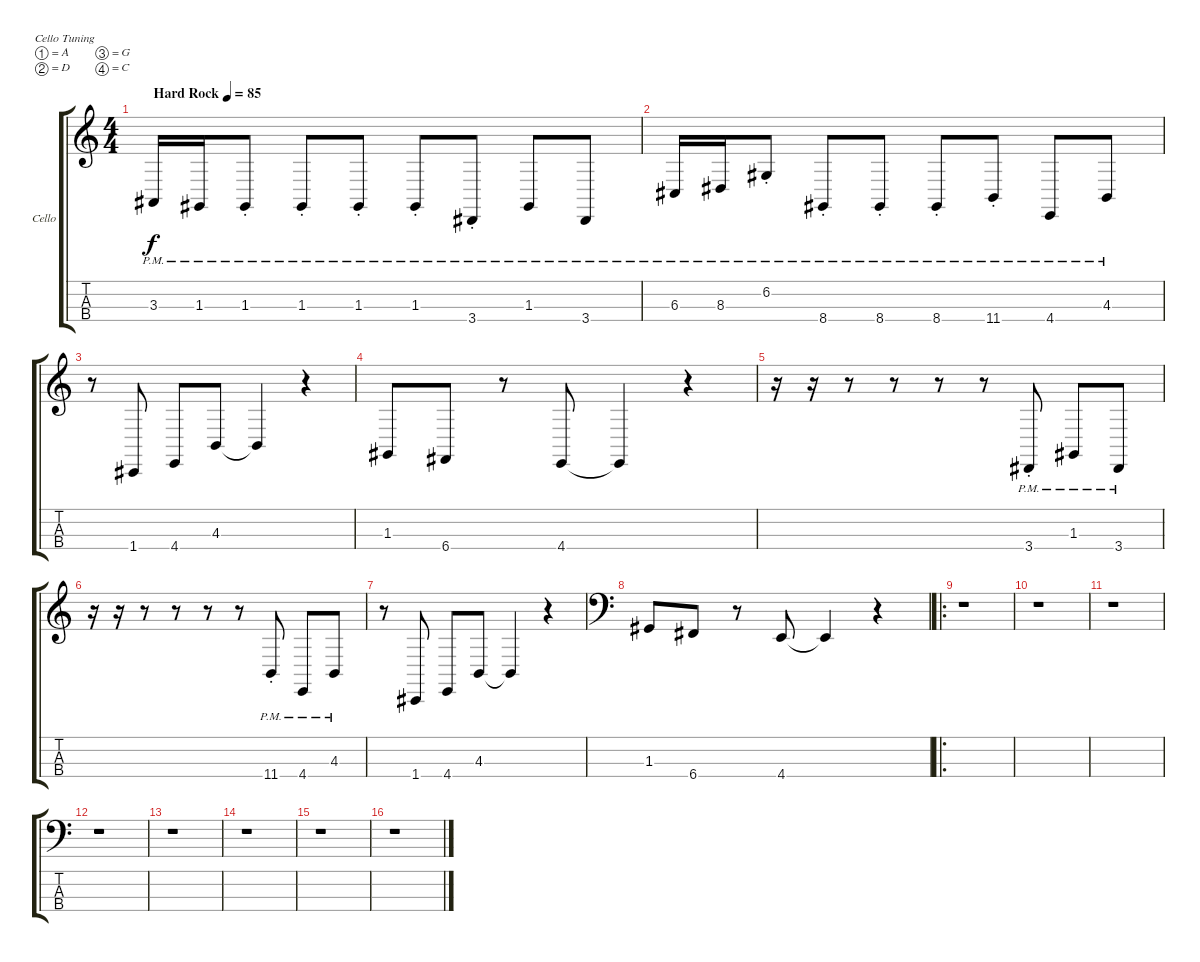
\defaultSystemsLayout 4
\bracketExtendMode groupsimilarinstruments
\firstSystemTrackNameOrientation horizontal
\otherSystemsTrackNameOrientation horizontal
\track ("Cello" "Cello") {instrument cello}
\staff {score tabs}
\tuning (A3 D3 G2 C2)
\ts (4 4)
\tempo (85 "Hard Rock")
\clef g2
\scale
0.487395
\ks c
3.3{pm}.16{dy f instrument cello} 1.3{pm}.16 1.3{pm st}.8 1.3{pm st}.8 1.3{pm st}.8 1.3{pm st}.8 3.4{pm st}.8 1.3{pm}.8 3.4{pm}.8 |
\scale
0.256303 6.3{pm}.16 8.3{pm}.16 6.2{pm st}.8 8.4{pm st}.8 8.4{pm st}.8 8.4{pm st}.8 11.4{pm st}.8 4.4{pm}.8 4.3{pm}.8 |
\scale
0.256303 r.8 1.4.8 4.4.8 4.3.8 4.3{t}.4 r.4 |
\scale
0.333333 1.3.8 6.4.8 r.8 4.4.8 4.4{t}.4 r.4 |
\scale
0.333333 r.16 r.16 r.8 r.8 r.8 r.8 3.4{pm st}.8 1.3{pm}.8 3.4{pm}.8 |
\scale
0.333333 r.16 r.16 r.8 r.8 r.8 r.8 11.4{pm st}.8 4.4{pm}.8 4.3{pm}.8 |
\scale
0.312821 r.8 1.4.8 4.4.8 4.3.8 4.3{t}.4 r.4 |
\clef f4
\scale
0.312821 1.3.8 6.4.8 r.8 4.4.8 4.4{t}.4 r.4 |
\ro
\scale
0.374359 r.1 |
\scale
0.333333 r.1 |
\scale
0.333333 r.1 |
\scale
0.333333 r.1 |
\scale
0.333333 r.1 |
\scale
0.333333 r.1 |
\scale
0.333333 r.1 |
\scale
0.333333 r.1
